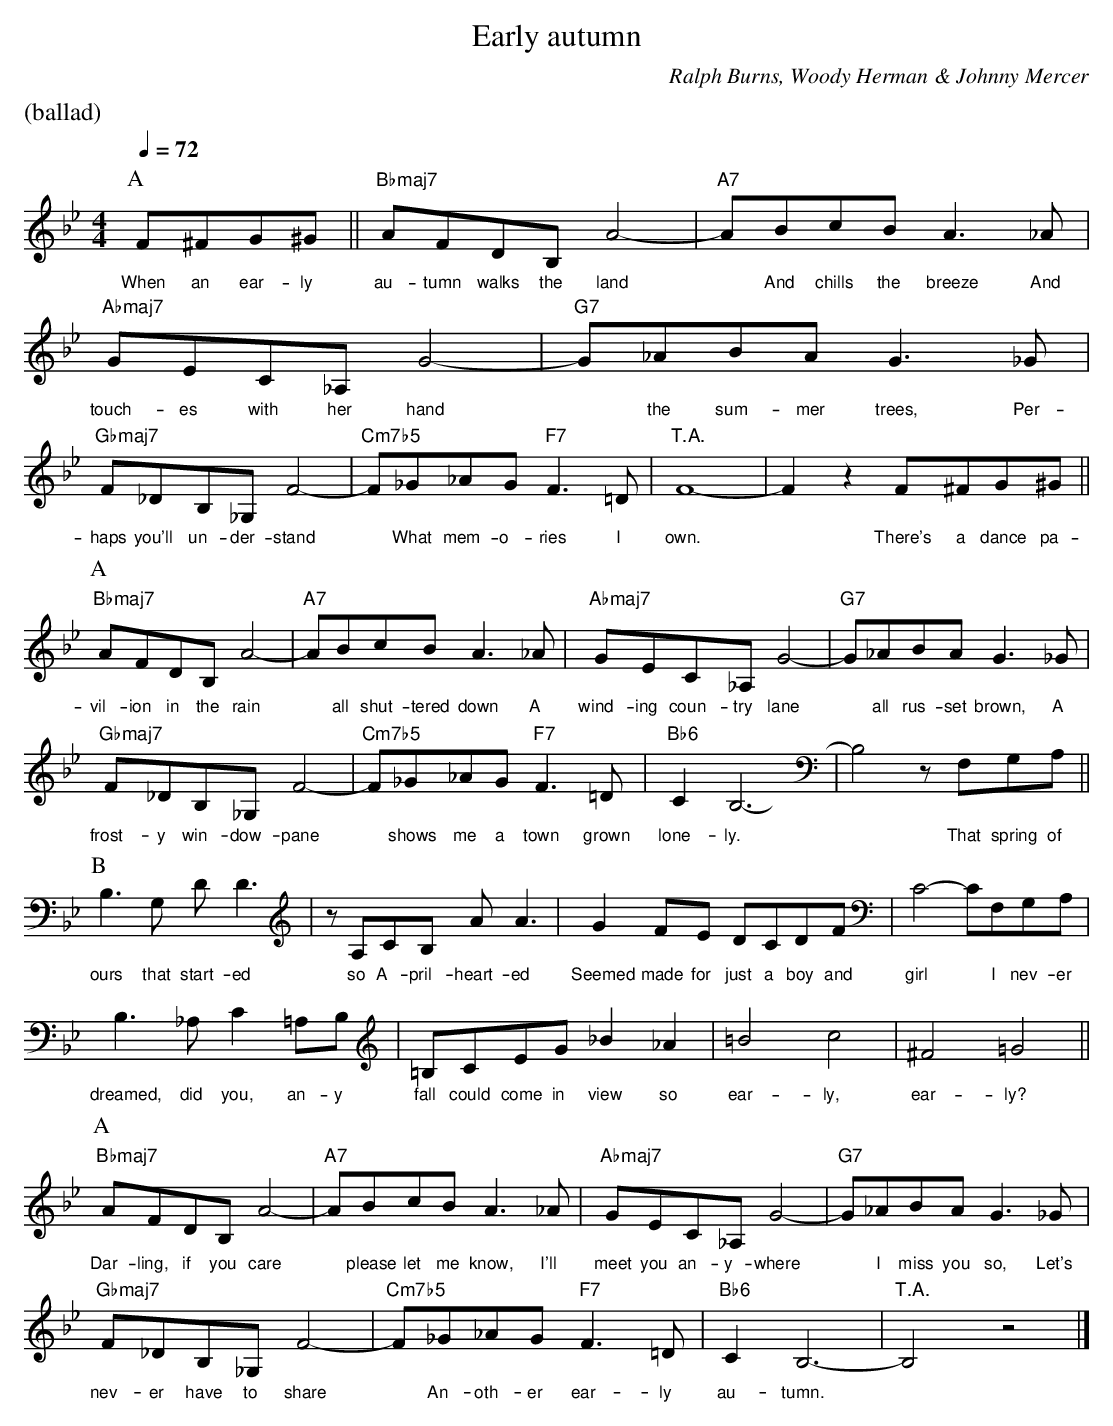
X:1
T: Early autumn
M:4/4
L:1/8
C:Ralph Burns, Woody Herman & Johnny Mercer
Q:1/4=72
K:Bb
%%text (ballad)
P: A
F^FG^G || "Bbmaj7"AFDB, A4- | "A7"ABcB A3_A | "Abmaj7"GEC_A, G4- | "G7"G_ABA G3_G |
w:When an ear-ly au-tumn walks the land* And chills the breeze And touch-es with her hand* the sum-mer trees, Per-
"Gbmaj7"F_DB,_G, F4- | "Cm7b5"F_G_AG "F7"F3=D | "T.A."F8- | F2z2 F^FG^G ||
w:haps you'll un-der-stand* What mem-o-ries I own.* There's a dance pa-
P: A
"Bbmaj7"AFDB, A4- | "A7"ABcB A3_A | "Abmaj7"GEC_A, G4- | "G7"G_ABA G3_G |
w:vil-ion in the rain* all shut-tered down A wind-ing coun-try lane* all rus-set brown, A
"Gbmaj7"F_DB,_G, F4- | "Cm7b5"F_G_AG "F7"F3=D | "Bb6"C2B,6- | B,4 zF,G,A, ||
w:frost-y win-dow-pane* shows me a town grown lone-ly.* That spring of
P: B
B,3G, DD3 | zA,CB, AA3 | G2FE DCDF | C4- CF,G,A, |
w:ours that start-ed so A-pril-heart-ed Seemed made for just a boy and girl* I nev-er
B,3_A, C2=A,B, | =B,CEG _B2_A2 | =B4c4 | ^F4=G4 ||
w:dreamed, did you, an-y fall could come in view so ear-ly, ear-ly?
P: A
"Bbmaj7"AFDB, A4- | "A7"ABcB A3_A | "Abmaj7"GEC_A, G4- | "G7"G_ABA G3_G |
w:Dar-ling, if you care* please let me know, I'll meet you an-y-where* I miss you so, Let's
"Gbmaj7"F_DB,_G, F4- | "Cm7b5"F_G_AG "F7"F3=D | "Bb6"C2B,6- | "T.A."B,4 z4 |]
w:nev-er have to share* An-oth-er ear-ly au-tumn.*
